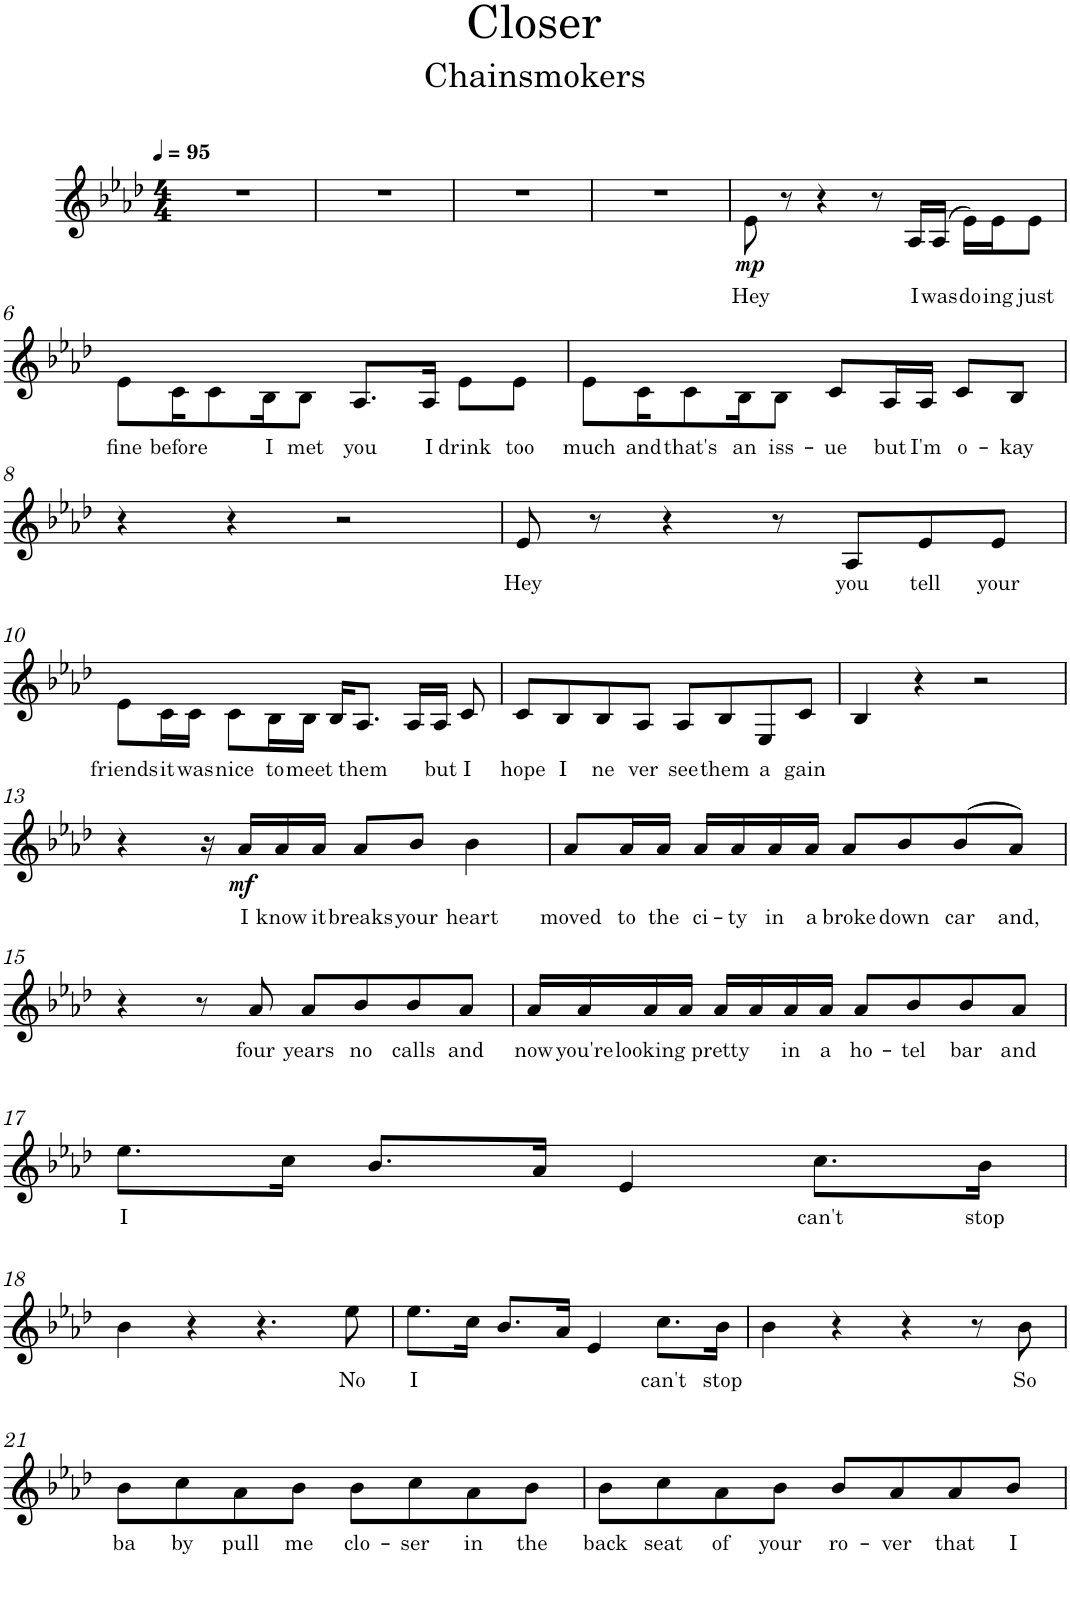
**kern	**text	**dynam
*part1	*part1	*part1
*staff1	*staff1	*staff1
*I"Piano	*	*
*I'Pno.	*	*
*clefG2	*	*
*k[b-e-a-d-]	*	*
*M4/4	*	*
*MM95	*	*
=1	=1	=1
1r	.	.
=2	=2	=2
1r	.	.
=3	=3	=3
1r	.	.
=4	=4	=4
1r	.	.
=5	=5	=5
!	!LO:LY:b	!LO:DY:b
8e-\	Hey	mp
8r	.	.
4r	.	.
8r	.	.
!	!LO:LY:b	!
16A-/LL	I	.
!	!LO:LY:b	!
(>16A-/JJ	was	.
!	!LO:LY:b	!
16e-\LL)	do	.
!	!LO:LY:b	!
16e-\J	ing	.
!	!LO:LY:b	!
8e-\J	just	.
!!LO:LB:g=z
=6	=6	=6
!	!LO:LY:b	!
8e-\L	fine	.
!	!LO:LY:b	!
16c\K	before	.
8c\	.	.
!	!LO:LY:b	!
16B-\K	I	.
!	!LO:LY:b	!
8B-\J	met	.
!	!LO:LY:b	!
8.A-/L	you	.
!	!LO:LY:b	!
16A-/Jk	I	.
!	!LO:LY:b	!
8e-\L	drink	.
!	!LO:LY:b	!
8e-\J	too	.
=7	=7	=7
!	!LO:LY:b	!
8e-\L	much	.
!	!LO:LY:b	!
16c\K	and	.
!	!LO:LY:b	!
8c\	that's	.
!	!LO:LY:b	!
16B-\K	an	.
!	!LO:LY:b	!
8B-\J	iss-	.
!	!LO:LY:b	!
8c/L	ue	.
!	!LO:LY:b	!
16A-/L	but	.
!	!LO:LY:b	!
16A-/JJ	I'm	.
!	!LO:LY:b	!
8c/L	o-	.
!	!LO:LY:b	!
8B-/J	kay	.
!!LO:LB:g=z
=8	=8	=8
4r	.	.
4r	.	.
2r	.	.
=9	=9	=9
!	!LO:LY:b	!
8e-/	Hey	.
8r	.	.
4r	.	.
8r	.	.
!	!LO:LY:b	!
8A-/L	you	.
!	!LO:LY:b	!
8e-/	tell	.
!	!LO:LY:b	!
8e-/J	your	.
!!LO:LB:g=z
=10	=10	=10
!	!LO:LY:b	!
8e-\L	friends	.
!	!LO:LY:b	!
16c\L	it	.
!	!LO:LY:b	!
16c\JJ	was	.
!	!LO:LY:b	!
8c\L	nice	.
!	!LO:LY:b	!
16B-\L	to	.
!	!LO:LY:b	!
16B-\JJ	meet	.
16B-/KL	.	.
!	!LO:LY:b	!
8.A-/J	them	.
16A-/LL	.	.
!	!LO:LY:b	!
16A-/JJ	but	.
!	!LO:LY:b	!
8c/	I	.
=11	=11	=11
!	!LO:LY:b	!
8c/L	hope	.
!	!LO:LY:b	!
8B-/	I	.
!	!LO:LY:b	!
8B-/	ne	.
!	!LO:LY:b	!
8A-/J	ver	.
!	!LO:LY:b	!
8A-/L	see	.
!	!LO:LY:b	!
8B-/	them	.
!	!LO:LY:b	!
8E-/	a	.
!	!LO:LY:b	!
8c/J	gain	.
=12	=12	=12
4B-/	.	.
4r	.	.
2r	.	.
!!LO:LB:g=z
=13	=13	=13
4r	.	.
16r	.	.
!	!LO:LY:b	!LO:DY:b
16a-/LL	I	mf
!	!LO:LY:b	!
16a-/	know	.
!	!LO:LY:b	!
16a-/JJ	it	.
!	!LO:LY:b	!
8a-/L	breaks	.
!	!LO:LY:b	!
8b-/J	your	.
!	!LO:LY:b	!
4b-\	heart	.
=14	=14	=14
!	!LO:LY:b	!
8a-/L	moved	.
!	!LO:LY:b	!
16a-/L	to	.
!	!LO:LY:b	!
16a-/JJ	the	.
!	!LO:LY:b	!
16a-/LL	ci-	.
!	!LO:LY:b	!
16a-/	ty	.
!	!LO:LY:b	!
16a-/	in	.
!	!LO:LY:b	!
16a-/JJ	a	.
!	!LO:LY:b	!
8a-/L	broke	.
!	!LO:LY:b	!
8b-/	down	.
!	!LO:LY:b	!
(>8b-/	car	.
!	!LO:LY:b	!
8a-/J)	and,	.
!!LO:LB:g=z
=15	=15	=15
4r	.	.
8r	.	.
!	!LO:LY:b	!
8a-/	four	.
!	!LO:LY:b	!
8a-/L	years	.
!	!LO:LY:b	!
8b-/	no	.
!	!LO:LY:b	!
8b-/	calls	.
!	!LO:LY:b	!
8a-/J	and	.
=16	=16	=16
!	!LO:LY:b	!
16a-/LL	now	.
!	!LO:LY:b	!
16a-/	you're	.
!	!LO:LY:b	!
16a-/	looking	.
16a-/JJ	.	.
!	!LO:LY:b	!
16a-/LL	pretty	.
16a-/	.	.
!	!LO:LY:b	!
16a-/	in	.
!	!LO:LY:b	!
16a-/JJ	a	.
!	!LO:LY:b	!
8a-/L	ho-	.
!	!LO:LY:b	!
8b-/	tel	.
!	!LO:LY:b	!
8b-/	bar	.
!	!LO:LY:b	!
8a-/J	and	.
!!LO:LB:g=z
=17	=17	=17
!	!LO:LY:b	!
8.ee-\L	I	.
16cc\Jk	.	.
8.b-/L	.	.
16a-/Jk	.	.
4e-/	.	.
!	!LO:LY:b	!
8.cc\L	can't	.
!	!LO:LY:b	!
16b-\Jk	stop	.
!!LO:LB:g=z
=18	=18	=18
4b-\	.	.
4r	.	.
4.r	.	.
!	!LO:LY:b	!
8ee-\	No	.
=19	=19	=19
!	!LO:LY:b	!
8.ee-\L	I	.
16cc\Jk	.	.
8.b-/L	.	.
16a-/Jk	.	.
4e-/	.	.
!	!LO:LY:b	!
8.cc\L	can't	.
!	!LO:LY:b	!
16b-\Jk	stop	.
=20	=20	=20
4b-\	.	.
4r	.	.
4r	.	.
8r	.	.
!	!LO:LY:b	!
8b-\	So	.
!!LO:LB:g=z
=21	=21	=21
!	!LO:LY:b	!
8b-\L	ba	.
!	!LO:LY:b	!
8cc\	by	.
!	!LO:LY:b	!
8a-\	pull	.
!	!LO:LY:b	!
8b-\J	me	.
!	!LO:LY:b	!
8b-\L	clo-	.
!	!LO:LY:b	!
8cc\	ser	.
!	!LO:LY:b	!
8a-\	in	.
!	!LO:LY:b	!
8b-\J	the	.
=22	=22	=22
!	!LO:LY:b	!
8b-\L	back	.
!	!LO:LY:b	!
8cc\	seat	.
!	!LO:LY:b	!
8a-\	of	.
!	!LO:LY:b	!
8b-\J	your	.
!	!LO:LY:b	!
8b-/L	ro-	.
!	!LO:LY:b	!
8a-/	ver	.
!	!LO:LY:b	!
8a-/	that	.
!	!LO:LY:b	!
8b-/J	I	.
=	=	=
*-	*-	*-
